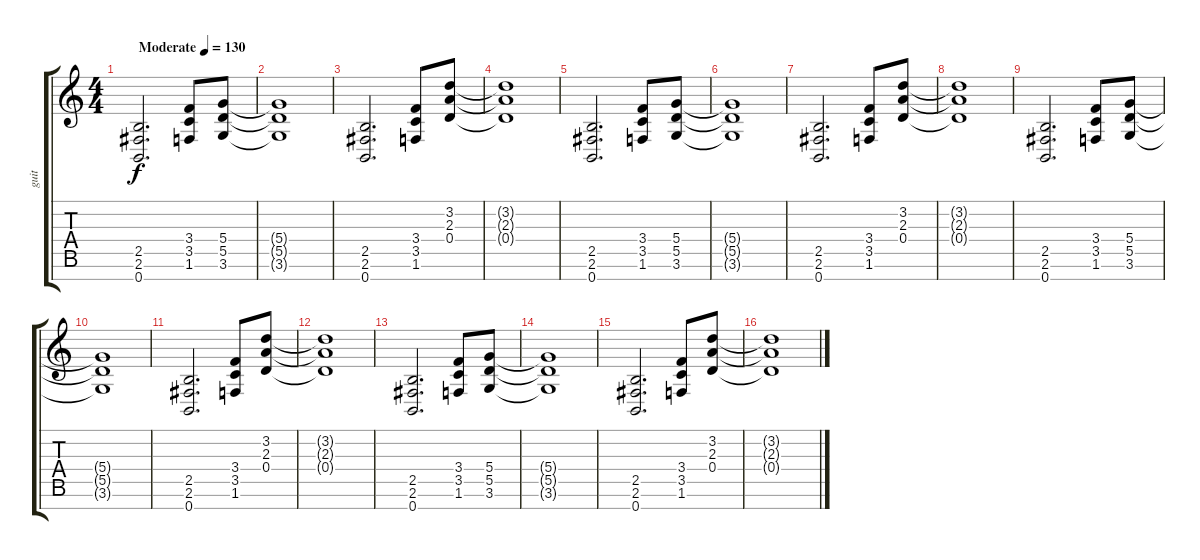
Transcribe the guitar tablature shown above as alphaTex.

\track ("guit" "guit") {instrument distortionguitar}
\staff {score tabs}
\tuning (E4 B3 G3 D3 A2 E2 B1) {hide}
\ts (4 4)
\tempo (130 "Moderate")
\clef g2
\ks c
(2.5 2.6 0.7).2{d dy f instrument distortionguitar} (3.4 3.5 1.6).8 (5.4 5.5 3.6).8 |
(5.4{t} 5.5{t} 3.6{t}).1 |
(2.5 2.6 0.7).2{d} (3.4 3.5 1.6).8 (3.2 2.3 0.4).8 |
(3.2{t} 2.3{t} 0.4{t}).1 |
(2.5 2.6 0.7).2{d} (3.4 3.5 1.6).8 (5.4 5.5 3.6).8 |
(5.4{t} 5.5{t} 3.6{t}).1 |
(2.5 2.6 0.7).2{d} (3.4 3.5 1.6).8 (3.2 2.3 0.4).8 |
(3.2{t} 2.3{t} 0.4{t}).1 |
(2.5 2.6 0.7).2{d} (3.4 3.5 1.6).8 (5.4 5.5 3.6).8 |
(5.4{t} 5.5{t} 3.6{t}).1 |
(2.5 2.6 0.7).2{d} (3.4 3.5 1.6).8 (3.2 2.3 0.4).8 |
(3.2{t} 2.3{t} 0.4{t}).1 |
(2.5 2.6 0.7).2{d} (3.4 3.5 1.6).8 (5.4 5.5 3.6).8 |
(5.4{t} 5.5{t} 3.6{t}).1 |
(2.5 2.6 0.7).2{d} (3.4 3.5 1.6).8 (3.2 2.3 0.4).8 |
(3.2{t} 2.3{t} 0.4{t}).1
